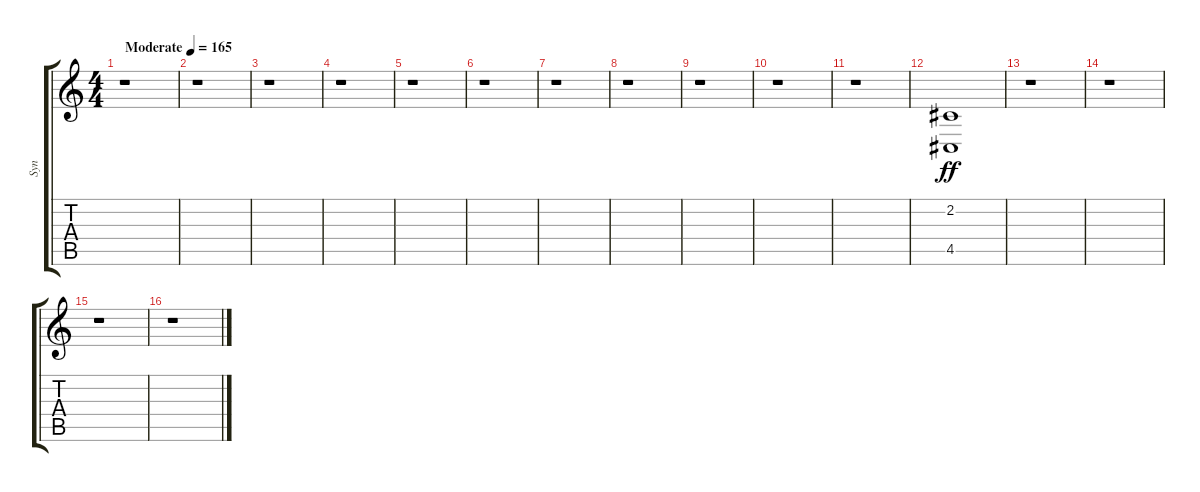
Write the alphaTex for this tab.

\track ("Syn" "Syn") {instrument pad3polysynth}
\staff {score tabs}
\tuning (E4 B3 G3 D3 A2 E2) {hide}
\ts (4 4)
\tempo (165 "Moderate")
\clef g2
\ks c
r.1{dy ff instrument pad3polysynth} |
r.1 |
r.1 |
r.1 |
r.1 |
r.1 |
r.1 |
r.1 |
r.1 |
r.1 |
r.1 |
(2.2 4.5).1 |
r.1 |
r.1 |
r.1 |
r.1
